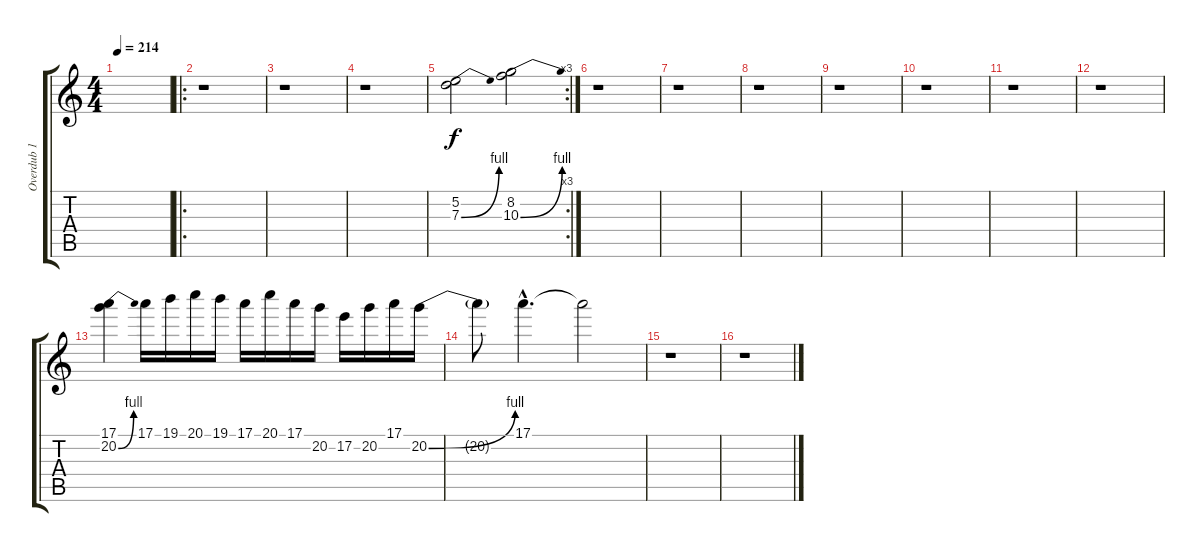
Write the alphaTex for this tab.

\track ("Overdub 1" "Overdub 1") {instrument distortionguitar}
\staff {score tabs}
\tuning (E4 B3 G3 D3 A2 E2) {hide}
\ts (4 4)
\tempo 214
\clef g2
\ks c
|
\ro
r.1 |
r.1 |
r.1 |
\rc 3
(5.2 7.3{be (bend 0 0 60 4)}).2 (8.2 10.3{be (bend 0 0 60 4)}).2 |
r.1 |
r.1 |
r.1 |
r.1 |
r.1 |
r.1 |
r.1 |
(17.1 20.2{be (bend 0 0 60 4)}).4 17.1.16 19.1.16 20.1.16 19.1.16 17.1.16 20.1.16 17.1.16 20.2.16 17.2.16 20.2.16 17.1.16 20.2{be (bend 0 0 60 4)}.16 |
20.2{t}.8 17.1{hac}.4{d} 17.1{t}.2 |
r.1 |
r.1
